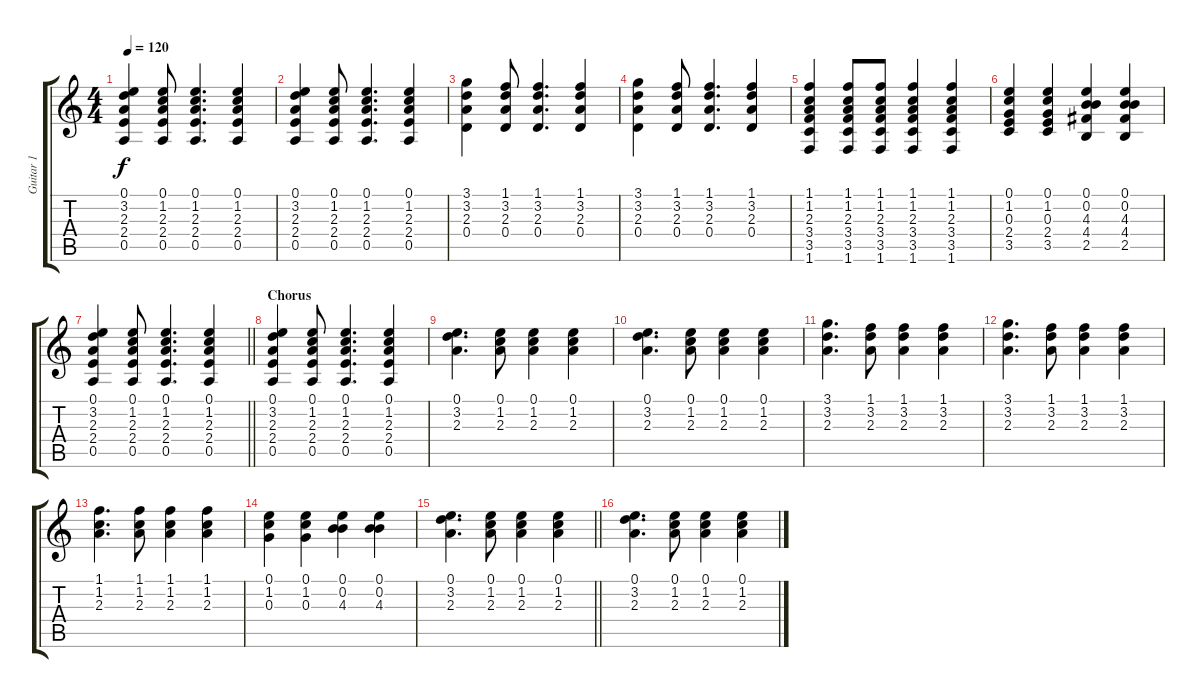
\track ("Guitar 1" "Guitar 1") {instrument acousticguitarsteel}
\staff {score tabs}
\tuning (E4 B3 G3 D3 A2 E2) {hide}
\ts (4 4)
\tempo 120
\clef g2
\ks c
(0.1 3.2 2.3 2.4 0.5).4{dy f} (0.1 1.2 2.3 2.4 0.5).8 (0.1 1.2 2.3 2.4 0.5).4{d} (0.1 1.2 2.3 2.4 0.5).4 |
(0.1 3.2 2.3 2.4 0.5).4 (0.1 1.2 2.3 2.4 0.5).8 (0.1 1.2 2.3 2.4 0.5).4{d} (0.1 1.2 2.3 2.4 0.5).4 |
(3.1 3.2 2.3 0.4).4 (1.1 3.2 2.3 0.4).8 (1.1 3.2 2.3 0.4).4{d} (1.1 3.2 2.3 0.4).4 |
(3.1 3.2 2.3 0.4).4 (1.1 3.2 2.3 0.4).8 (1.1 3.2 2.3 0.4).4{d} (1.1 3.2 2.3 0.4).4 |
(1.1 1.2 2.3 3.4 3.5 1.6).4 (1.1 1.2 2.3 3.4 3.5 1.6).8 (1.1 1.2 2.3 3.4 3.5 1.6).8 (1.1 1.2 2.3 3.4 3.5 1.6).4 (1.1 1.2 2.3 3.4 3.5 1.6).4 |
(0.1 1.2 0.3 2.4 3.5).4 (0.1 1.2 0.3 2.4 3.5).4 (0.1 0.2 4.3 4.4 2.5).4 (0.1 0.2 4.3 4.4 2.5).4 |
\barLineRight lightlight
(0.1 3.2 2.3 2.4 0.5).4 (0.1 1.2 2.3 2.4 0.5).8 (0.1 1.2 2.3 2.4 0.5).4{d} (0.1 1.2 2.3 2.4 0.5).4 |
\section ("" "Chorus")
(0.1 3.2 2.3 2.4 0.5).4 (0.1 1.2 2.3 2.4 0.5).8 (0.1 1.2 2.3 2.4 0.5).4{d} (0.1 1.2 2.3 2.4 0.5).4 |
(0.1 3.2 2.3).4{d instrument distortionguitar} (0.1 1.2 2.3).8 (0.1 1.2 2.3).4 (0.1 1.2 2.3).4 |
(0.1 3.2 2.3).4{d} (0.1 1.2 2.3).8 (0.1 1.2 2.3).4 (0.1 1.2 2.3).4 |
(3.1 3.2 2.3).4{d} (1.1 3.2 2.3).8 (1.1 3.2 2.3).4 (1.1 3.2 2.3).4 |
(3.1 3.2 2.3).4{d} (1.1 3.2 2.3).8 (1.1 3.2 2.3).4 (1.1 3.2 2.3).4 |
(1.1 1.2 2.3).4{d} (1.1 1.2 2.3).8 (1.1 1.2 2.3).4 (1.1 1.2 2.3).4 |
(0.1 1.2 0.3).4 (0.1 1.2 0.3).4 (0.1 0.2 4.3).4 (0.1 0.2 4.3).4 |
\barLineRight lightlight
(0.1 3.2 2.3).4{d} (0.1 1.2 2.3).8 (0.1 1.2 2.3).4 (0.1 1.2 2.3).4 |
(0.1 3.2 2.3).4{d} (0.1 1.2 2.3).8 (0.1 1.2 2.3).4 (0.1 1.2 2.3).4
